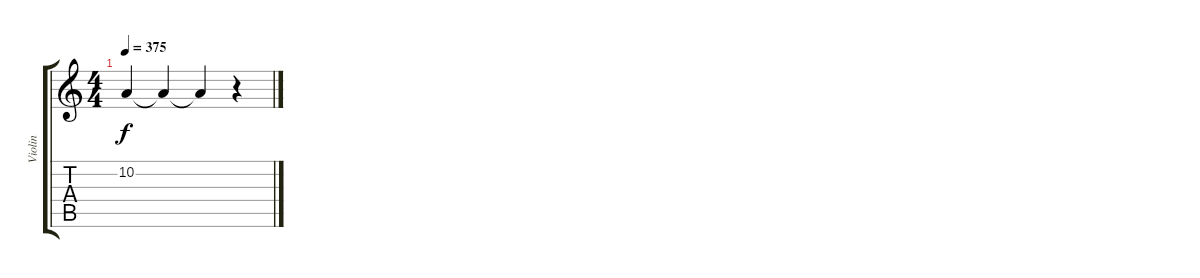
\track ("Violin" "Violin") {instrument violin}
\staff {score tabs}
\tuning (E4 B3 G3 D3 A2 E2) {hide}
\ts (4 4)
\tempo 375
\clef g2
\ks c
10.2{t}.4{dy f} 10.2{t}.4 10.2{t}.4 r.4
